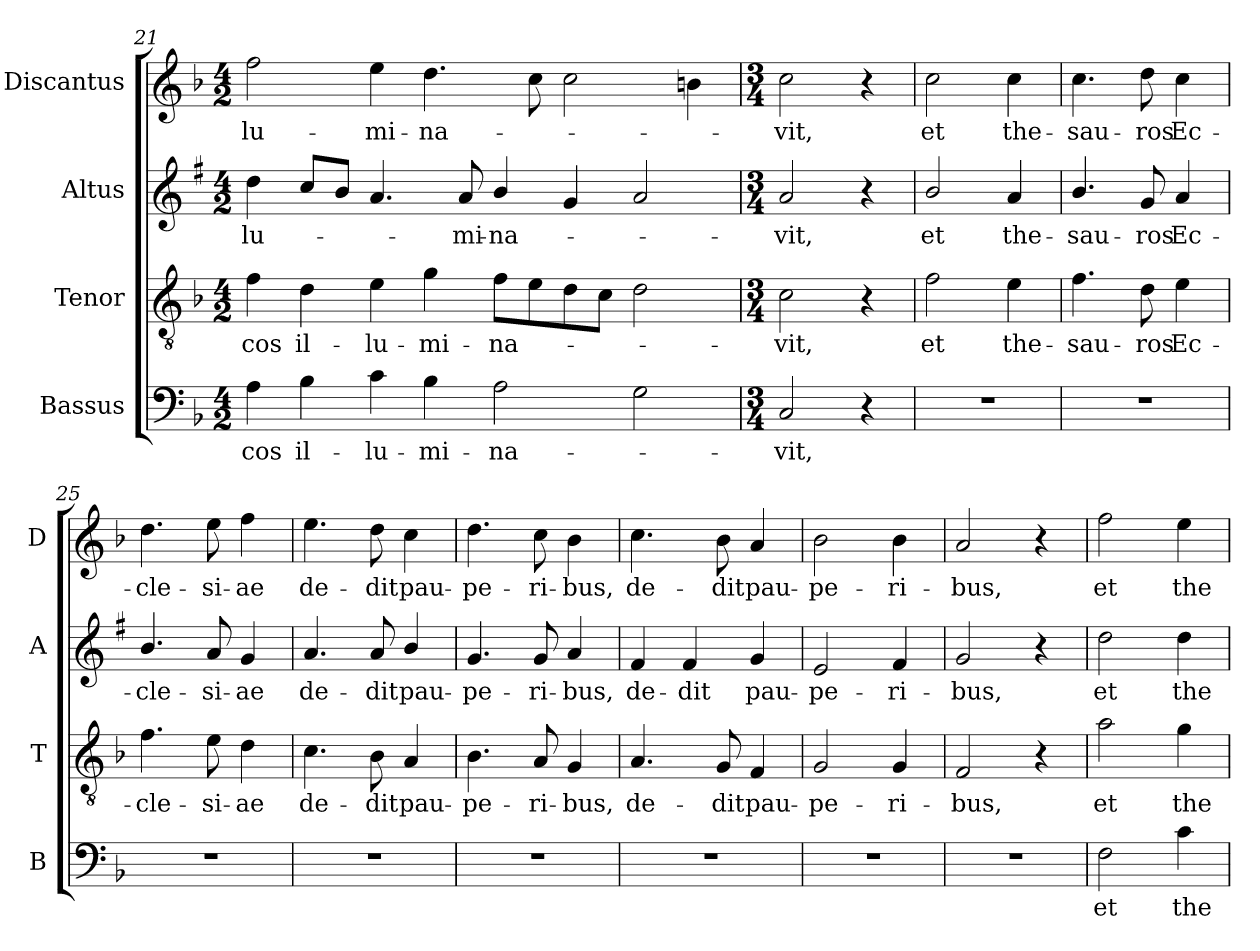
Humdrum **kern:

**kern	**text	**kern	**text	**kern	**text	**kern	**text
*part4	*part4	*part3	*part3	*part2	*part2	*part1	*part1
*staff4	*staff4	*staff3	*staff3	*staff2	*staff2	*staff1	*staff1
*I"Bassus	*	*I"Tenor	*	*I"Altus	*	*I"Discantus	*
*I'B	*	*I'T	*	*I'A	*	*I'D	*
*clefF4	*	*clefGv2	*	*clefG2	*	*clefG2	*
*	*	*	*	*ITrd1c2	*	*	*
*k[b-]	*	*k[b-]	*	*k[b-]	*	*k[b-]	*
*F:	*	*F:	*	*F:	*	*F:	*
*M4/2	*	*M4/2	*	*M4/2	*	*M4/2	*
=21	=21	=21	=21	=21	=21	=21	=21
!	!LO:LY:b	!	!LO:LY:b	!	!LO:LY:b	!	!LO:LY:b
4A\	-cos	4f\	-cos	4cc\	-lu-	2ff\	-lu-
!	!LO:LY:b	!	!LO:LY:b	!	!	!	!
4B-\	il-	4d\	il-	8b-/L	.	.	.
.	.	.	.	8a/J	.	.	.
!	!LO:LY:b	!	!LO:LY:b	!	!	!	!LO:LY:b
4c\	-lu-	4e\	-lu-	4.g/	.	4ee\	-mi-
!	!LO:LY:b	!	!LO:LY:b	!	!	!	!LO:LY:b
4B-\	-mi-	4g\	-mi-	.	.	4.dd\	-na-
!	!	!	!	!	!LO:LY:b	!	!
.	.	.	.	8g/	-mi-	.	.
!	!LO:LY:b	!	!LO:LY:b	!	!LO:LY:b	!	!
2A\	-na-	8f\L	-na-	4a/	-na-	.	.
.	.	8e\	.	.	.	8cc\	.
.	.	8d\	.	4f/	.	2cc\	.
.	.	8c\J	.	.	.	.	.
2G\	.	2d\	.	2g/	.	.	.
.	.	.	.	.	.	4bn\	.
=22	=22	=22	=22	=22	=22	=22	=22
*M3/4	*	*M3/4	*	*M3/4	*	*M3/4	*
!	!LO:LY:b	!	!LO:LY:b	!	!LO:LY:b	!	!LO:LY:b
2C/	-vit,	2c\	-vit,	2g/	-vit,	2cc\	-vit,
4r	.	4r	.	4r	.	4r	.
=23	=23	=23	=23	=23	=23	=23	=23
!	!	!	!LO:LY:b	!	!LO:LY:b	!	!LO:LY:b
2.r	.	2f\	et	2a/	et	2cc\	et
!	!	!	!LO:LY:b	!	!LO:LY:b	!	!LO:LY:b
.	.	4e\	the-	4g/	the-	4cc\	the-
=24	=24	=24	=24	=24	=24	=24	=24
!	!	!	!LO:LY:b	!	!LO:LY:b	!	!LO:LY:b
2.r	.	4.f\	-sau-	4.a/	-sau-	4.cc\	-sau-
!	!	!	!LO:LY:b	!	!LO:LY:b	!	!LO:LY:b
.	.	8d\	-ros	8f/	-ros	8dd\	-ros
!	!	!	!LO:LY:b	!	!LO:LY:b	!	!LO:LY:b
.	.	4e\	Ec-	4g/	Ec-	4cc\	Ec-
=25	=25	=25	=25	=25	=25	=25	=25
!	!	!	!LO:LY:b	!	!LO:LY:b	!	!LO:LY:b
2.r	.	4.f\	-cle-	4.a/	-cle-	4.dd\	-cle-
!	!	!	!LO:LY:b	!	!LO:LY:b	!	!LO:LY:b
.	.	8e\	-si-	8g/	-si-	8ee\	-si-
!	!	!	!LO:LY:b	!	!LO:LY:b	!	!LO:LY:b
.	.	4d\	-ae	4f/	-ae	4ff\	-ae
!!LO:PB:g=z
=26	=26	=26	=26	=26	=26	=26	=26
!	!	!	!LO:LY:b	!	!LO:LY:b	!	!LO:LY:b
2.r	.	4.c\	de-	4.g/	de-	4.ee\	de-
!	!	!	!LO:LY:b	!	!LO:LY:b	!	!LO:LY:b
.	.	8B-\	-dit	8g/	-dit	8dd\	-dit
!	!	!	!LO:LY:b	!	!LO:LY:b	!	!LO:LY:b
.	.	4A/	pau-	4a/	pau-	4cc\	pau-
=27	=27	=27	=27	=27	=27	=27	=27
!	!	!	!LO:LY:b	!	!LO:LY:b	!	!LO:LY:b
2.r	.	4.B-\	-pe-	4.f/	-pe-	4.dd\	-pe-
!	!	!	!LO:LY:b	!	!LO:LY:b	!	!LO:LY:b
.	.	8A/	-ri-	8f/	-ri-	8cc\	-ri-
!	!	!	!LO:LY:b	!	!LO:LY:b	!	!LO:LY:b
.	.	4G/	-bus,	4g/	-bus,	4b-\	-bus,
=28	=28	=28	=28	=28	=28	=28	=28
!	!	!	!LO:LY:b	!	!LO:LY:b	!	!LO:LY:b
2.r	.	4.A/	de-	4e/	de-	4.cc\	de-
!	!	!	!	!	!LO:LY:b	!	!
.	.	.	.	4e/	-dit	.	.
!	!	!	!LO:LY:b	!	!	!	!LO:LY:b
.	.	8G/	-dit	.	.	8b-\	-dit
!	!	!	!LO:LY:b	!	!LO:LY:b	!	!LO:LY:b
.	.	4F/	pau-	4f/	pau-	4a/	pau-
=29	=29	=29	=29	=29	=29	=29	=29
!	!	!	!LO:LY:b	!	!LO:LY:b	!	!LO:LY:b
2.r	.	2G/	-pe-	2d/	-pe-	2b-\	-pe-
!	!	!	!LO:LY:b	!	!LO:LY:b	!	!LO:LY:b
.	.	4G/	-ri-	4e/	-ri-	4b-\	-ri-
=30	=30	=30	=30	=30	=30	=30	=30
!	!	!	!LO:LY:b	!	!LO:LY:b	!	!LO:LY:b
2.r	.	2F/	-bus,	2f/	-bus,	2a/	-bus,
.	.	4r	.	4r	.	4r	.
=31	=31	=31	=31	=31	=31	=31	=31
!	!LO:LY:b	!	!LO:LY:b	!	!LO:LY:b	!	!LO:LY:b
2F\	et	2a\	et	2cc\	et	2ff\	et
!	!LO:LY:b	!	!LO:LY:b	!	!LO:LY:b	!	!LO:LY:b
4c\	the-	4g\	the-	4cc\	the-	4ee\	the-
=	=	=	=	=	=	=	=
*-	*-	*-	*-	*-	*-	*-	*-
